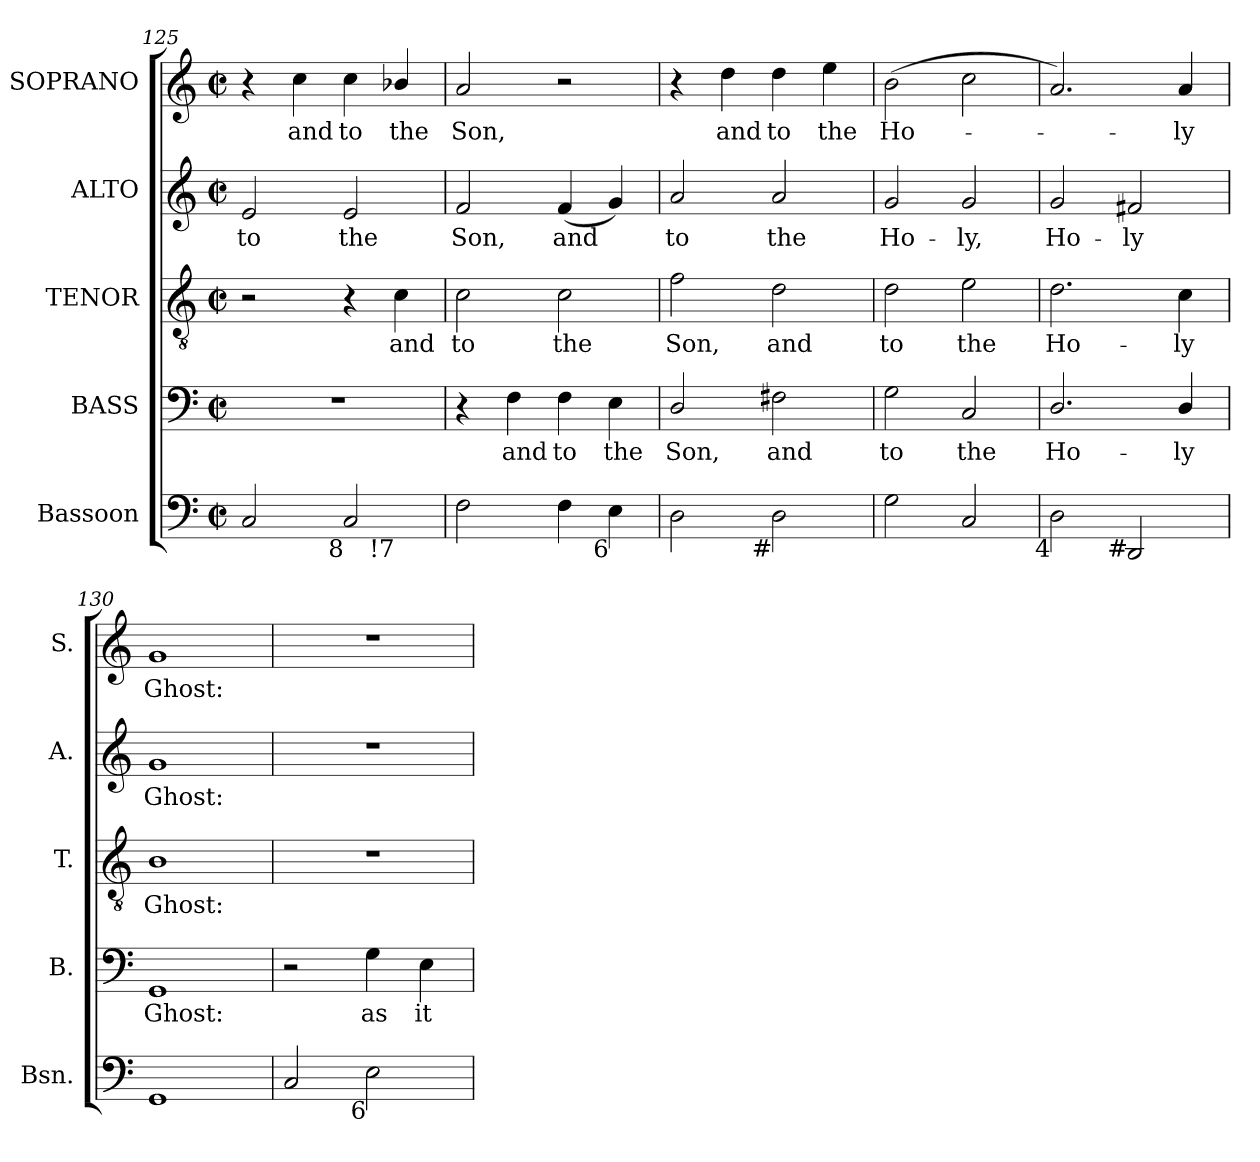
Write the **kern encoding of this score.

**kern	**kern	**text	**kern	**text	**kern	**text	**kern	**text
*part5	*part4	*part4	*part3	*part3	*part2	*part2	*part1	*part1
*staff5	*staff4	*staff4	*staff3	*staff3	*staff2	*staff2	*staff1	*staff1
*I"Bassoon	*I"BASS	*	*I"TENOR	*	*I"ALTO	*	*I"SOPRANO	*
*I'Bsn.	*I'B.	*	*I'T.	*	*I'A.	*	*I'S.	*
*clefF4	*clefF4	*	*clefGv2	*	*clefG2	*	*clefG2	*
*	*	*	*ITrd7c12	*	*	*	*	*
*k[]	*k[]	*	*k[]	*	*k[]	*	*k[]	*
*C:	*C:	*	*C:	*	*C:	*	*C:	*
*M2/2	*M2/2	*	*M2/2	*	*M2/2	*	*M2/2	*
*met(c|)	*met(c|)	*	*met(c|)	*	*met(c|)	*	*met(c|)	*
=125	=125	=125	=125	=125	=125	=125	=125	=125
!	!	!	!	!	!	!LO:LY:b:color=#000000	!	!
*^	*	*	*	*	*	*	*	*
2Ci/	2.ryy	1r	.	2r	.	2ei/	to	4r	.
!	!	!	!	!	!	!	!	!	!LO:LY:b:color=#000000
.	.	.	.	.	.	.	.	4cci\	and
!	!	!	!	!	!	!	!LO:LY:b:color=#000000	!	!
!LO:TX:b:rj:t=8	!	!	!	!	!	!	!	!	!
!	!	!	!	!	!	!	!	!	!LO:LY:b:color=#000000
2Ci/	.	.	.	4r	.	2ei/	the	4cci\	to
!	!	!	!	!	!LO:LY:b:color=#000000	!	!	!	!
!	!LO:TX:b:rj:t=!7	!	!	!	!	!	!	!	!
!	!	!	!	!	!	!	!	!	!LO:LY:b:color=#000000
.	4ryy	.	.	4Ci\	and	.	.	4b-Xi/	the
*v	*v	*	*	*	*	*	*	*	*
=126	=126	=126	=126	=126	=126	=126	=126	=126
*^	*	*	*	*	*	*	*	*
!	!	!	!	!	!LO:LY:b:color=#000000	!	!	!	!
*v	*v	*	*	*	*	*	*	*	*
*^	*	*	*	*	*	*	*	*
!	!	!	!	!	!	!	!LO:LY:b:color=#000000	!	!
*v	*v	*	*	*	*	*	*	*	*
*^	*	*	*	*	*	*	*	*
!	!	!	!	!	!	!	!	!	!LO:LY:b:color=#000000
*v	*v	*	*	*	*	*	*	*	*
2Fi\	4r	.	2Ci\	to	2fi/	Son,	2ai/	Son,
!	!	!LO:LY:b:color=#000000	!	!	!	!	!	!
.	4Fi\	and	.	.	.	.	.	.
!	!	!LO:LY:b:color=#000000	!	!	!	!	!	!
!	!	!	!	!LO:LY:b:color=#000000	!	!	!	!
!	!	!	!	!	!	!LO:LY:b:color=#000000	!	!
4Fi\	4Fi\	to	2Ci\	the	(4fi/	and	2r	.
!LO:TX:b:rj:t=6	!	!	!	!	!	!	!	!
!	!	!LO:LY:b:color=#000000	!	!	!	!	!	!
4Ei\	4Ei\	the	.	.	4gi/)	.	.	.
=127	=127	=127	=127	=127	=127	=127	=127	=127
!	!	!LO:LY:b:color=#000000	!	!	!	!	!	!
!	!	!	!	!LO:LY:b:color=#000000	!	!	!	!
!	!	!	!	!	!	!LO:LY:b:color=#000000	!	!
2Di\	2Di/	Son,	2Fi\	Son,	2ai/	to	4r	.
!	!	!	!	!	!	!	!	!LO:LY:b:color=#000000
.	.	.	.	.	.	.	4ddi\	and
!	!	!LO:LY:b:color=#000000	!	!	!	!	!	!
!	!	!	!	!LO:LY:b:color=#000000	!	!	!	!
!	!	!	!	!	!	!LO:LY:b:color=#000000	!	!
!LO:TX:b:rj:t=#	!	!	!	!	!	!	!	!
!	!	!	!	!	!	!	!	!LO:LY:b:color=#000000
2Di\	2F#Xi\	and	2Di\	and	2ai/	the	4ddi\	to
!	!	!	!	!	!	!	!	!LO:LY:b:color=#000000
.	.	.	.	.	.	.	4eei\	the
=128	=128	=128	=128	=128	=128	=128	=128	=128
!	!	!LO:LY:b:color=#000000	!	!	!	!	!	!
!	!	!	!	!LO:LY:b:color=#000000	!	!	!	!
!	!	!	!	!	!	!LO:LY:b:color=#000000	!	!
!	!	!	!	!	!	!	!	!LO:LY:b:color=#000000
2Gi\	2Gi\	to	2Di\	to	2gi/	Ho-	(2bi\	Ho-
!	!	!LO:LY:b:color=#000000	!	!	!	!	!	!
!	!	!	!	!LO:LY:b:color=#000000	!	!	!	!
!	!	!	!	!	!	!LO:LY:b:color=#000000	!	!
2Ci/	2Ci/	the	2Ei\	the	2gi/	-ly,	2cci\	.
!!LO:LB:g=z
=129	=129	=129	=129	=129	=129	=129	=129	=129
!	!	!LO:LY:b:color=#000000	!	!	!	!	!	!
!	!	!	!	!LO:LY:b:color=#000000	!	!	!	!
!LO:TX:b:rj:t=4	!	!	!	!	!	!	!	!
!	!	!	!	!	!	!LO:LY:b:color=#000000	!	!
2Di\	2.Di/	Ho-	2.Di\	Ho-	2gi/	Ho-	2.ai/)	.
!LO:TX:b:rj:t=#	!	!	!	!	!	!	!	!
!	!	!	!	!	!	!LO:LY:b:color=#000000	!	!
2DDi/	.	.	.	.	2f#Xi/	-ly	.	.
!	!	!LO:LY:b:color=#000000	!	!	!	!	!	!
!	!	!	!	!LO:LY:b:color=#000000	!	!	!	!
!	!	!	!	!	!	!	!	!LO:LY:b:color=#000000
.	4Di/	-ly	4Ci\	-ly	.	.	4ai/	-ly
=130	=130	=130	=130	=130	=130	=130	=130	=130
!	!	!LO:LY:b:color=#000000	!	!	!	!	!	!
!	!	!	!	!LO:LY:b:color=#000000	!	!	!	!
!	!	!	!	!	!	!LO:LY:b:color=#000000	!	!
!	!	!	!	!	!	!	!	!LO:LY:b:color=#000000
1GGi	1GGi	Ghost:	1BBi	Ghost:	1gi	Ghost:	1gi	Ghost:
=131	=131	=131	=131	=131	=131	=131	=131	=131
2Ci/	2r	.	1r	.	1r	.	1r	.
!LO:TX:b:rj:t=6	!	!	!	!	!	!	!	!
!	!	!LO:LY:b:color=#000000	!	!	!	!	!	!
2Ei\	4Gi\	as	.	.	.	.	.	.
!	!	!LO:LY:b:color=#000000	!	!	!	!	!	!
.	4Ei\	it	.	.	.	.	.	.
=	=	=	=	=	=	=	=	=
*-	*-	*-	*-	*-	*-	*-	*-	*-
